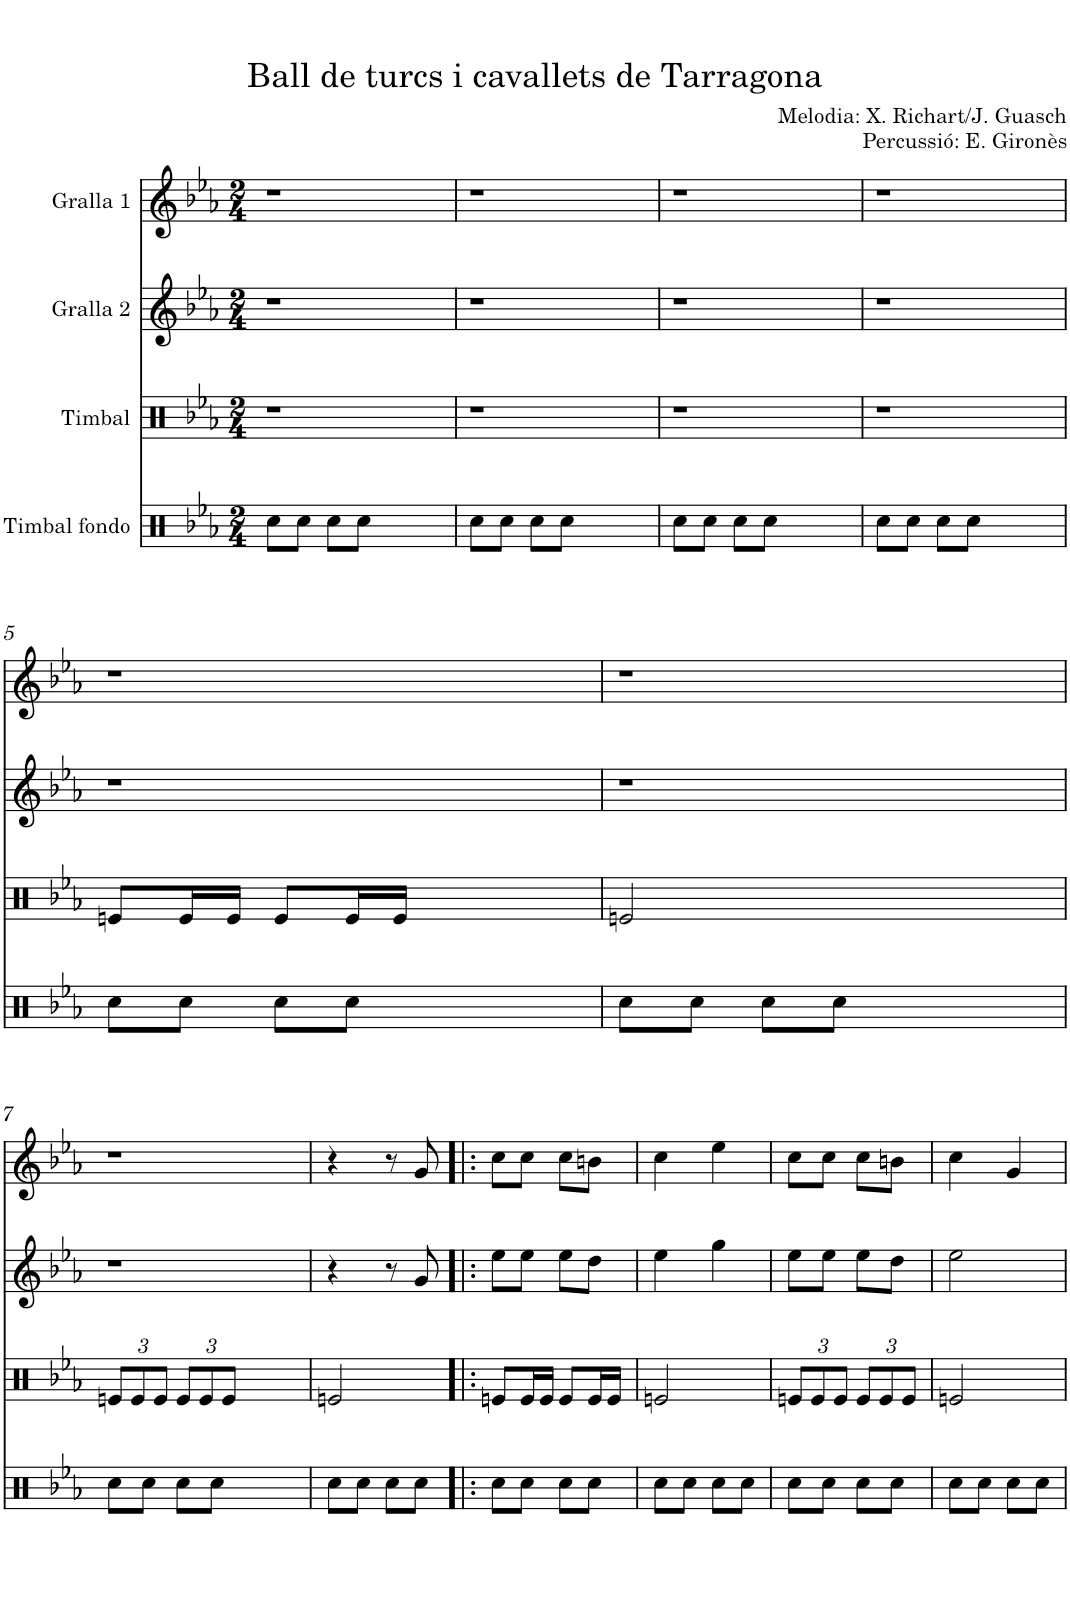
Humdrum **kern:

**kern	**kern	**kern	**kern
*part4	*part3	*part2	*part1
*staff4	*staff3	*staff2	*staff1
*I"Timbal fondo	*I"Timbal	*I"Gralla 2	*I"Gralla 1
*clefX	*clefX	*clefG2	*clefG2
*k[b-e-a-]	*k[b-e-a-]	*k[b-e-a-]	*k[b-e-a-]
*M2/4	*M2/4	*M2/4	*M2/4
=1	=1	=1	=1
8cc\L	2r	2r	2r
8cc\J	.	.	.
8cc\L	.	.	.
8cc\J	.	.	.
2ryy	2ryy	2ryy	2ryy
=2	=2	=2	=2
8cc\L	2r	2r	2r
8cc\J	.	.	.
8cc\L	.	.	.
8cc\J	.	.	.
2ryy	2ryy	2ryy	2ryy
=3	=3	=3	=3
8cc\L	2r	2r	2r
8cc\J	.	.	.
8cc\L	.	.	.
8cc\J	.	.	.
2ryy	2ryy	2ryy	2ryy
=4	=4	=4	=4
8cc\L	2r	2r	2r
8cc\J	.	.	.
8cc\L	.	.	.
8cc\J	.	.	.
2ryy	2ryy	2ryy	2ryy
!!LO:LB:g=z
=5	=5	=5	=5
8cc\L	8en/L	2r	2r
8cc\J	16e/L	.	.
.	16e/JJ	.	.
8cc\L	8e/L	.	.
8cc\J	16e/L	.	.
.	16e/JJ	.	.
2ryy	2ryy	2ryy	2ryy
=6	=6	=6	=6
8cc\L	2en/	2r	2r
8cc\J	.	.	.
8cc\L	.	.	.
8cc\J	.	.	.
2ryy	2ryy	2ryy	2ryy
!!LO:LB:g=z
=7	=7	=7	=7
*	*Xbrackettup	*	*
8cc\L	12en/L	2r	2r
.	12e/	.	.
8cc\J	.	.	.
.	12e/J	.	.
8cc\L	12e/L	.	.
.	12e/	.	.
8cc\J	.	.	.
.	12e/J	.	.
2ryy	2ryy	2ryy	2ryy
=8	=8	=8	=8
8cc\L	2en/	4r	4r
8cc\J	.	.	.
8cc\L	.	8r	8r
8cc\J	.	8g/	8g/
=9!|:	=9!|:	=9!|:	=9!|:
8cc\L	8en/L	8ee-\L	8cc\L
8cc\J	16e/L	8ee-\J	8cc\J
.	16e/JJ	.	.
8cc\L	8e/L	8ee-\L	8cc\L
8cc\J	16e/L	8dd\J	8bn\J
.	16e/JJ	.	.
=10	=10	=10	=10
8cc\L	2en/	4ee-\	4cc\
8cc\J	.	.	.
8cc\L	.	4gg\	4ee-\
8cc\J	.	.	.
=11	=11	=11	=11
8cc\L	12en/L	8ee-\L	8cc\L
.	12e/	.	.
8cc\J	.	8ee-\J	8cc\J
.	12e/J	.	.
8cc\L	12e/L	8ee-\L	8cc\L
.	12e/	.	.
8cc\J	.	8dd\J	8bn\J
.	12e/J	.	.
=12	=12	=12	=12
8cc\L	2en/	2ee-\	4cc\
8cc\J	.	.	.
8cc\L	.	.	4g/
8cc\J	.	.	.
=	=	=	=
*-	*-	*-	*-
